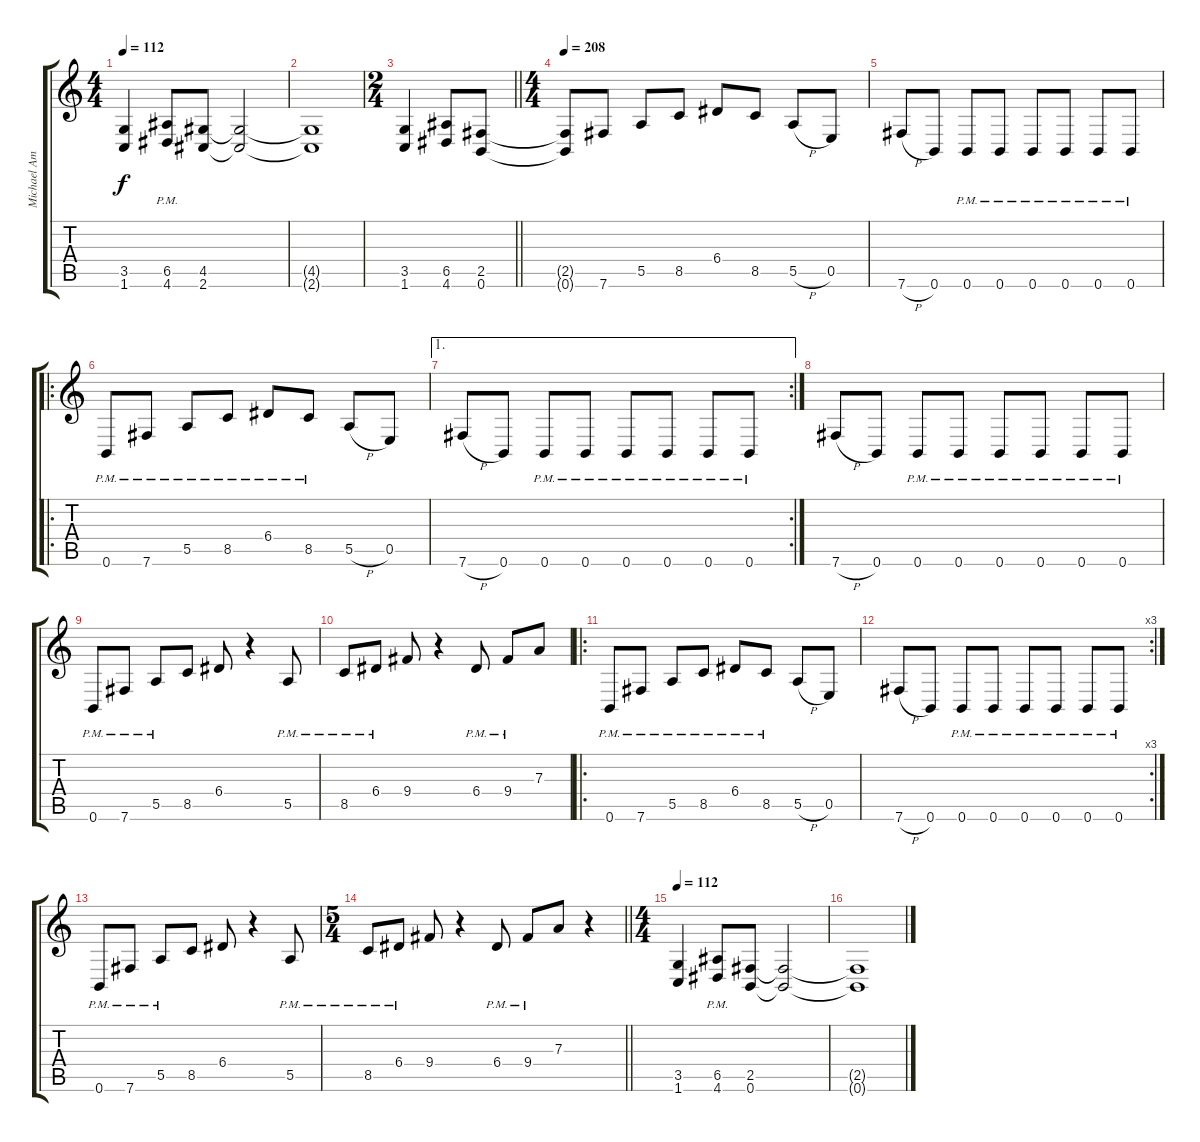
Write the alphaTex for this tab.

\track ("Michael Ammot (Rhythm)" "Michael Am") {instrument distortionguitar}
\staff {score tabs}
\tuning (B3 Gb3 D3 A2 E2 B1) {hide}
\ts (4 4)
\tempo 112
\clef g2
\ks c
(3.5 1.6).4{dy f} (6.5{pm} 4.6{pm}).8 (4.5 2.6).8 (4.5{t} 2.6{t}).2 |
(4.5{t} 2.6{t}).1 |
\ts (2 4)
\barLineRight lightlight
(3.5 1.6).4 (6.5 4.6).8 (2.5 0.6).8 |
\ts (4 4)
\tempo 205
\tempo 208
(2.5{t} 0.6{t}).8 7.6.8 5.5.8 8.5.8 6.4.8 8.5.8 5.5{h}.8 0.5.8 |
7.6{h}.8 0.6.8 0.6{pm}.8 0.6{pm}.8 0.6{pm}.8 0.6{pm}.8 0.6{pm}.8 0.6{pm}.8 |
\ro
0.6{pm}.8 7.6{pm}.8 5.5{pm}.8 8.5{pm}.8 6.4{pm}.8 8.5{pm}.8 5.5{h}.8 0.5.8 |
\ae 1
\rc 2
7.6{h}.8 0.6.8 0.6{pm}.8 0.6{pm}.8 0.6{pm}.8 0.6{pm}.8 0.6{pm}.8 0.6{pm}.8 |
7.6{h}.8 0.6.8 0.6{pm}.8 0.6{pm}.8 0.6{pm}.8 0.6{pm}.8 0.6{pm}.8 0.6{pm}.8 |
0.6{pm}.8 7.6{pm}.8 5.5{pm}.8 8.5.8 6.4.8 r.4 5.5{pm}.8 |
8.5{pm}.8 6.4{pm}.8 9.4.8 r.4 6.4{pm}.8 9.4{pm}.8 7.3.8 |
\ro
0.6{pm}.8 7.6{pm}.8 5.5{pm}.8 8.5{pm}.8 6.4{pm}.8 8.5{pm}.8 5.5{h}.8 0.5.8 |
\rc 3
7.6{h}.8 0.6.8 0.6{pm}.8 0.6{pm}.8 0.6{pm}.8 0.6{pm}.8 0.6{pm}.8 0.6{pm}.8 |
0.6{pm}.8 7.6{pm}.8 5.5{pm}.8 8.5.8 6.4.8 r.4 5.5{pm}.8 |
\ts (5 4)
\barLineRight lightlight
8.5{pm}.8 6.4{pm}.8 9.4.8 r.4 6.4{pm}.8 9.4{pm}.8 7.3.8 r.4 |
\ts (4 4)
\tempo 112
(3.5 1.6).4 (6.5{pm} 4.6{pm}).8 (2.5 0.6).8 (2.5{t} 0.6{t}).2 |
(2.5{t} 0.6{t}).1
